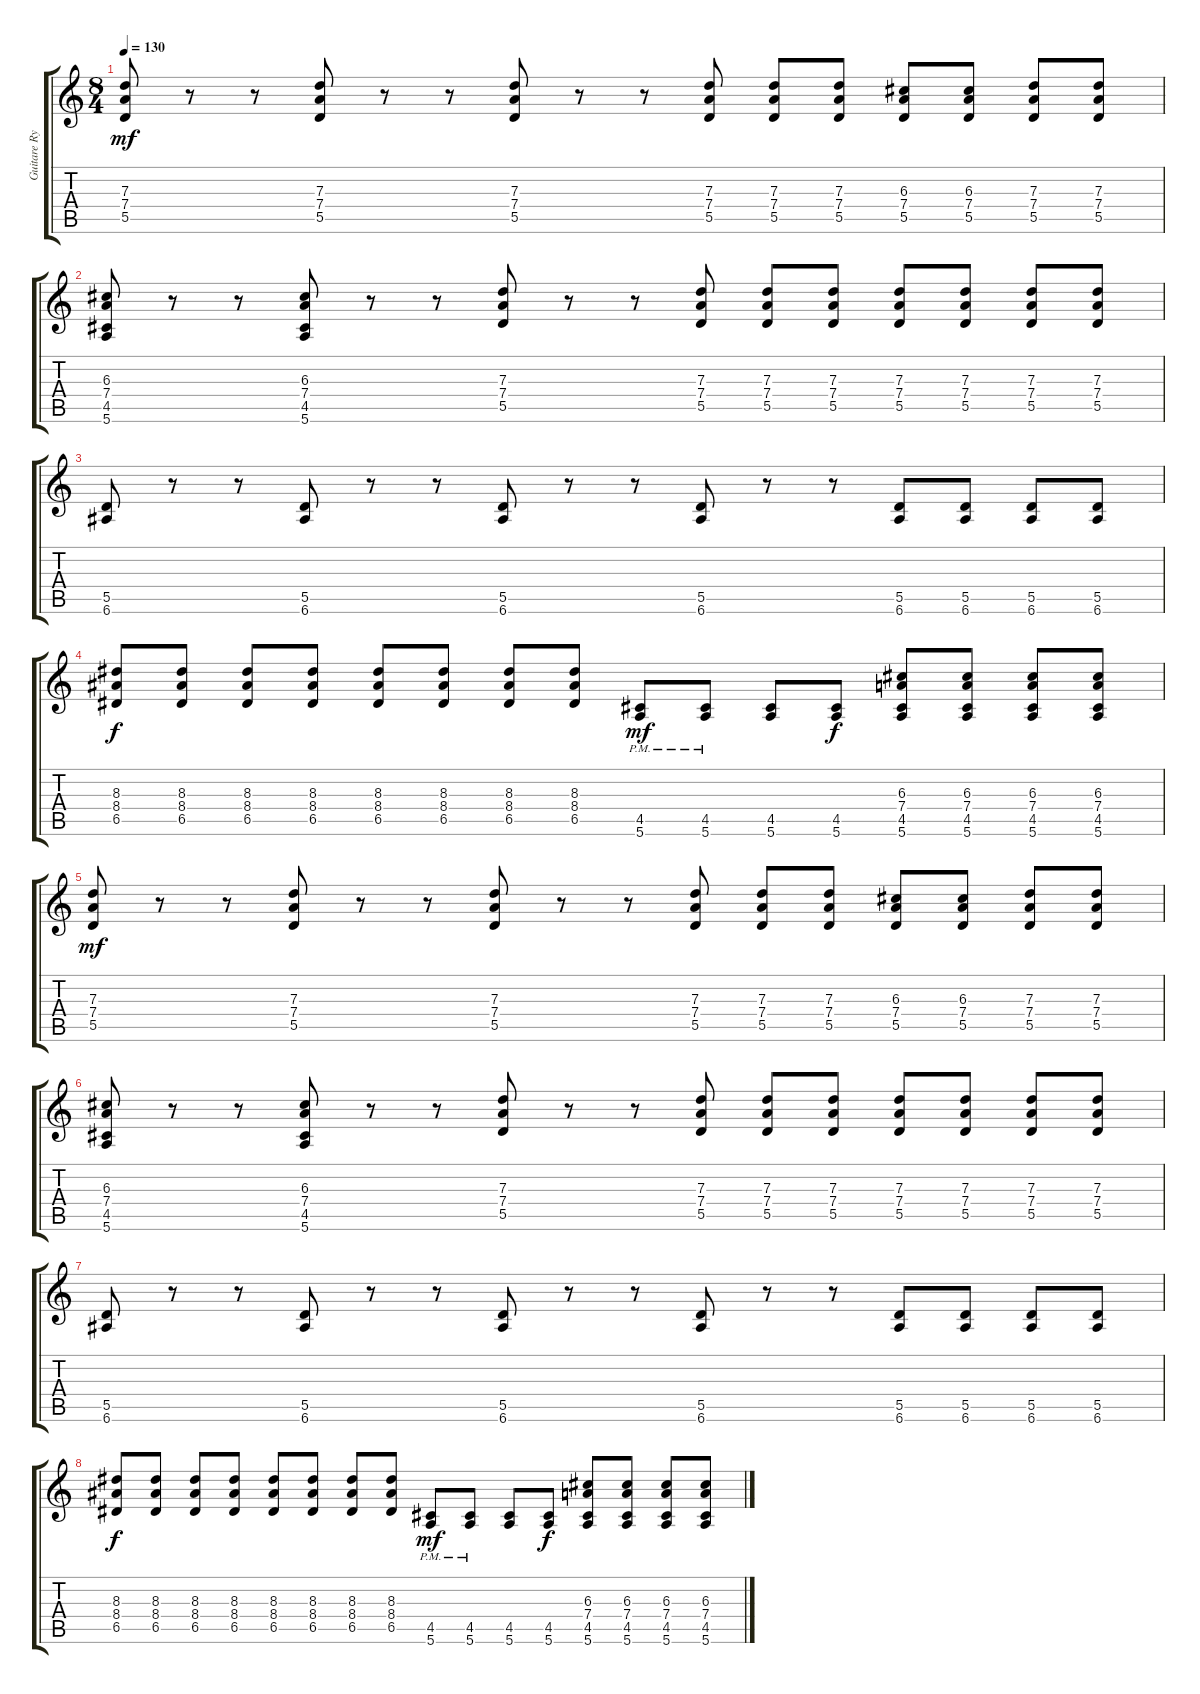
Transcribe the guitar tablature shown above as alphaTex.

\track ("Guitare Rythmique" "Guitare Ry") {instrument distortionguitar}
\staff {score tabs}
\tuning (E4 B3 G3 D3 A2 E2) {hide}
\ts (8 4)
\tempo 130
\clef g2
\ks c
(7.3 7.4 5.5).8{dy mf} r.8 r.8 (7.3 7.4 5.5).8 r.8 r.8 (7.3 7.4 5.5).8 r.8 r.8 (7.3 7.4 5.5).8 (7.3 7.4 5.5).8 (7.3 7.4 5.5).8 (6.3 7.4 5.5).8 (6.3 7.4 5.5).8 (7.3 7.4 5.5).8 (7.3 7.4 5.5).8 |
(6.3 7.4 4.5 5.6).8 r.8 r.8 (6.3 7.4 4.5 5.6).8 r.8 r.8 (7.3 7.4 5.5).8 r.8 r.8 (7.3 7.4 5.5).8 (7.3 7.4 5.5).8 (7.3 7.4 5.5).8 (7.3 7.4 5.5).8 (7.3 7.4 5.5).8 (7.3 7.4 5.5).8 (7.3 7.4 5.5).8 |
(5.5 6.6).8 r.8 r.8 (5.5 6.6).8 r.8 r.8 (5.5 6.6).8 r.8 r.8 (5.5 6.6).8 r.8 r.8 (5.5 6.6).8 (5.5 6.6).8 (5.5 6.6).8 (5.5 6.6).8 |
(8.3 8.4 6.5).8{dy f} (8.3 8.4 6.5).8 (8.3 8.4 6.5).8 (8.3 8.4 6.5).8 (8.3 8.4 6.5).8 (8.3 8.4 6.5).8 (8.3 8.4 6.5).8 (8.3 8.4 6.5).8 (4.5{pm} 5.6{pm}).8{dy mf} (4.5{pm} 5.6{pm}).8 (4.5 5.6).8 (4.5 5.6).8{dy f} (6.3 7.4 4.5 5.6).8 (6.3 7.4 4.5 5.6).8 (6.3 7.4 4.5 5.6).8 (6.3 7.4 4.5 5.6).8 |
(7.3 7.4 5.5).8{dy mf} r.8 r.8 (7.3 7.4 5.5).8 r.8 r.8 (7.3 7.4 5.5).8 r.8 r.8 (7.3 7.4 5.5).8 (7.3 7.4 5.5).8 (7.3 7.4 5.5).8 (6.3 7.4 5.5).8 (6.3 7.4 5.5).8 (7.3 7.4 5.5).8 (7.3 7.4 5.5).8 |
(6.3 7.4 4.5 5.6).8 r.8 r.8 (6.3 7.4 4.5 5.6).8 r.8 r.8 (7.3 7.4 5.5).8 r.8 r.8 (7.3 7.4 5.5).8 (7.3 7.4 5.5).8 (7.3 7.4 5.5).8 (7.3 7.4 5.5).8 (7.3 7.4 5.5).8 (7.3 7.4 5.5).8 (7.3 7.4 5.5).8 |
(5.5 6.6).8 r.8 r.8 (5.5 6.6).8 r.8 r.8 (5.5 6.6).8 r.8 r.8 (5.5 6.6).8 r.8 r.8 (5.5 6.6).8 (5.5 6.6).8 (5.5 6.6).8 (5.5 6.6).8 |
(8.3 8.4 6.5).8{dy f} (8.3 8.4 6.5).8 (8.3 8.4 6.5).8 (8.3 8.4 6.5).8 (8.3 8.4 6.5).8 (8.3 8.4 6.5).8 (8.3 8.4 6.5).8 (8.3 8.4 6.5).8 (4.5{pm} 5.6{pm}).8{dy mf} (4.5{pm} 5.6{pm}).8 (4.5 5.6).8 (4.5 5.6).8{dy f} (6.3 7.4 4.5 5.6).8 (6.3 7.4 4.5 5.6).8 (6.3 7.4 4.5 5.6).8 (6.3 7.4 4.5 5.6).8
